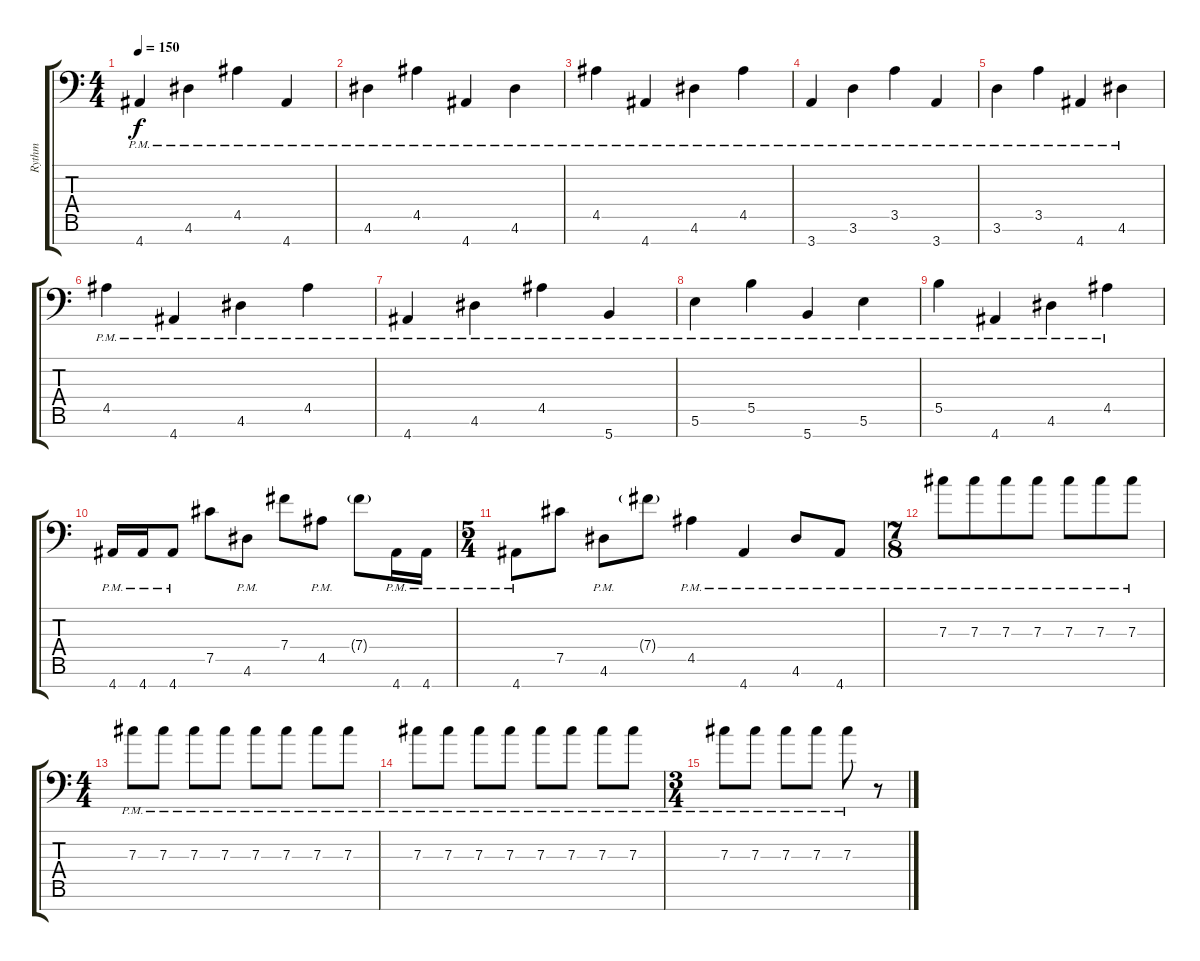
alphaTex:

\track ("Rythm" "Rythm") {instrument distortionguitar}
\staff {score tabs}
\tuning (Eb4 B3 Gb3 B2 Gb2 B1 Gb1) {hide}
\ts (4 4)
\tempo 150
\clef f4
\ks c
4.7{pm}.4{dy f} 4.6{pm}.4 4.5{pm}.4 4.7{pm}.4 |
4.6{pm}.4 4.5{pm}.4 4.7{pm}.4 4.6{pm}.4 |
4.5{pm}.4 4.7{pm}.4 4.6{pm}.4 4.5{pm}.4 |
3.7{pm}.4 3.6{pm}.4 3.5{pm}.4 3.7{pm}.4 |
3.6{pm}.4 3.5{pm}.4 4.7{pm}.4 4.6{pm}.4 |
4.5{pm}.4 4.7{pm}.4 4.6{pm}.4 4.5{pm}.4 |
4.7{pm}.4 4.6{pm}.4 4.5{pm}.4 5.7{pm}.4 |
5.6{pm}.4 5.5{pm}.4 5.7{pm}.4 5.6{pm}.4 |
5.5{pm}.4 4.7{pm}.4 4.6{pm}.4 4.5{pm}.4 |
4.7{pm}.16 4.7{pm}.16 4.7{pm}.8 7.5.8 4.6{pm}.8 7.4.8 4.5{pm}.8 7.4{g}.8 4.7{pm}.16 4.7{pm}.16 |
\ts (5 4)
4.7{pm}.8 7.5.8 4.6{pm}.8 7.4{g}.8 4.5{pm}.4 4.7{pm}.4 4.6{pm}.8 4.7{pm}.8 |
\ts (7 8)
7.3{pm}.8 7.3{pm}.8 7.3{pm}.8 7.3{pm}.8 7.3{pm}.8 7.3{pm}.8 7.3{pm}.8 |
\ts (4 4)
7.3{pm}.8 7.3{pm}.8 7.3{pm}.8 7.3{pm}.8 7.3{pm}.8 7.3{pm}.8 7.3{pm}.8 7.3{pm}.8 |
7.3{pm}.8 7.3{pm}.8 7.3{pm}.8 7.3{pm}.8 7.3{pm}.8 7.3{pm}.8 7.3{pm}.8 7.3{pm}.8 |
\ts (3 4)
7.3{pm}.8 7.3{pm}.8 7.3{pm}.8 7.3{pm}.8 7.3{pm}.8 r.8
